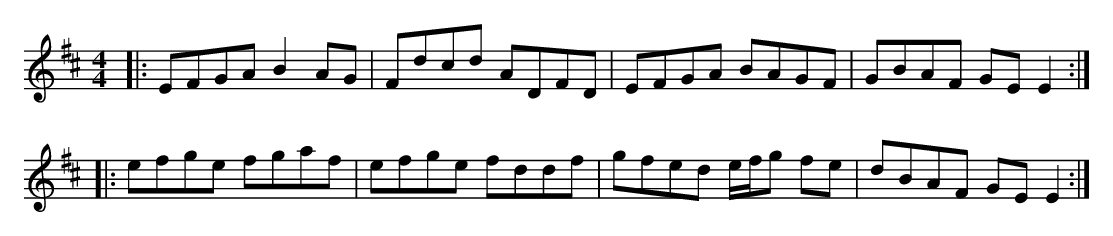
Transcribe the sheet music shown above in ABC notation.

X:1
M:4/4
K:Edor
|:EFGA B2 AG|Fdcd ADFD|EFGA BAGF|GBAF GE E2:|
|:efge fgaf|efge fddf|gfed e/f/g fe|dBAF GE E2:|
